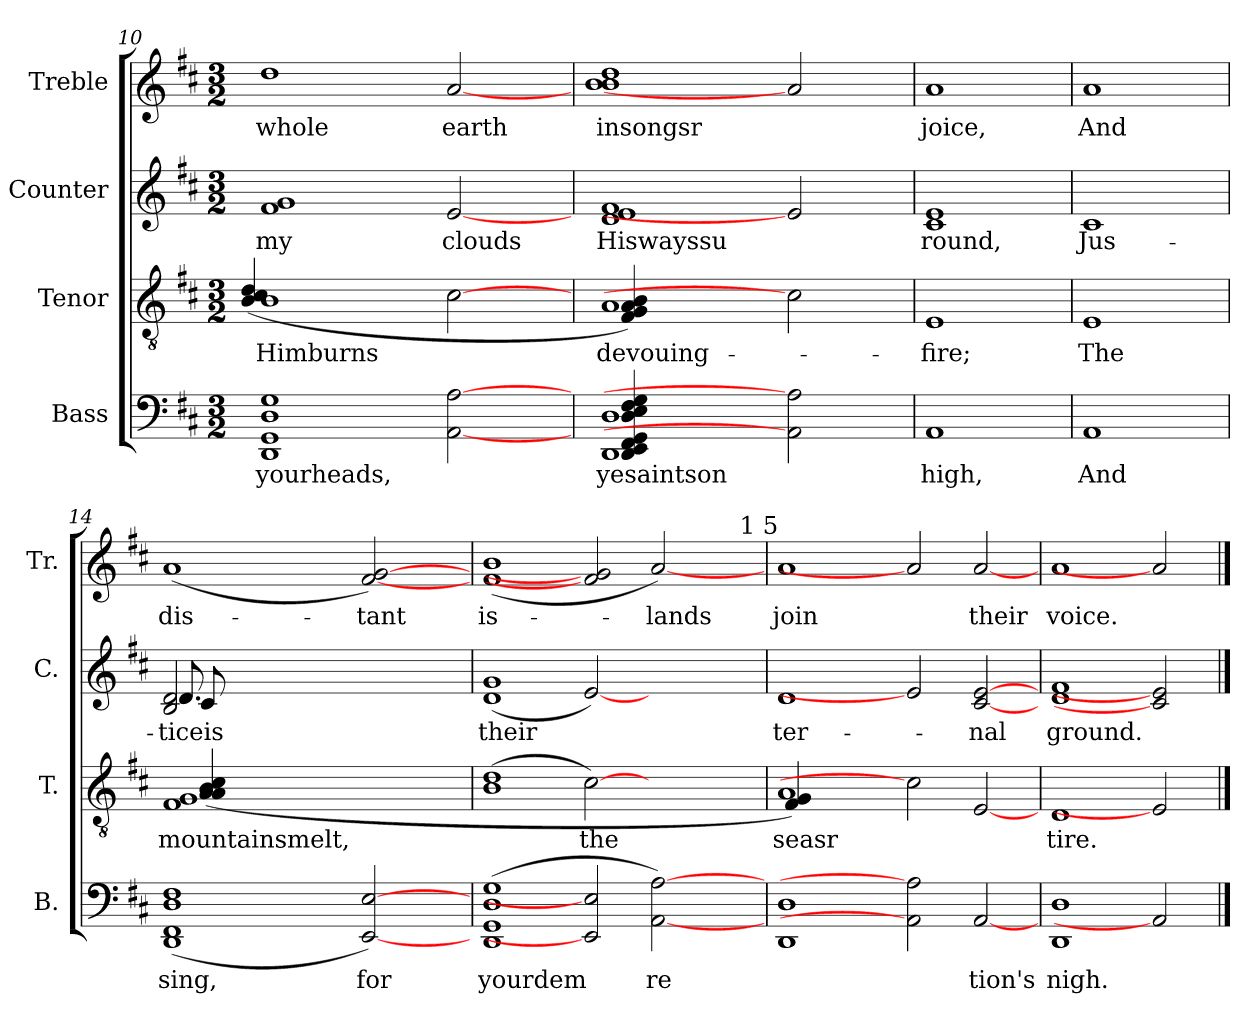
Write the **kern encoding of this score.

**kern	**text	**kern	**text	**kern	**text	**kern	**text
*part4	*part4	*part3	*part3	*part2	*part2	*part1	*part1
*staff4	*staff4	*staff3	*staff3	*staff2	*staff2	*staff1	*staff1
*I"Bass	*	*I"Tenor	*	*I"Counter	*	*I"Treble	*
*I'B.	*	*I'T.	*	*I'C.	*	*I'Tr.	*
*clefF4	*	*clefGv2	*	*clefG2	*	*clefG2	*
*k[f#c#]	*	*k[f#c#]	*	*k[f#c#]	*	*k[f#c#]	*
*D:	*	*D:	*	*D:	*	*D:	*
*M3/2	*	*M3/2	*	*M3/2	*	*M3/2	*
=10	=10	=10	=10	=10	=10	=10	=10
!	!LO:LY:b:rj	!	!LO:LY:b:rj	!	!LO:LY:b:rj	!	!LO:LY:b:rj
*	*	*^	*	*	*	*	*
1G 1D 1GG 1DD	yourheads,	1B	(<4d/< 4c#/< 4B/<	Himburns	1g 1f#	-my	1dd>	whole
.	.	.	1ryy	.	.	.	.	.
!	!LO:LY:b:rj	!	!	!LO:LY:b:rj	!	!LO:LY:b:rj	!	!LO:LY:b:rj
[2A [2AA	.	[2c#	.	.	[2e	clouds	[2a	earth
.	.	.	4ryy	.	.	.	.	.
=11	=11	=11	=11	=11	=11	=11	=11	=11
*^	*	*	*	*	*	*	*	*
!	!	!LO:LY:b:rj	!	!	!LO:LY:b:rj	!	!LO:LY:b:rj	!	!LO:LY:b:rj
(<1D 1DD	(>4G/ 4F#/ 4E/ 4D/ 4GG/ 4FF#/ 4EE/ 4DD/)	yesaintson	(<1A	(<4B/ 4A/ 4G/ 4F#/)	devouing-	1f# 1d 1e	Hiswayssu	1dd 1b 1b	insongsr
.	1ryy	.	.	1ryy	.	.	.	.	.
2A] 2AA]	.	.	2c#]	.	.	2e]	.	2a]	.
.	4ryy	.	.	4ryy	.	.	.	.	.
=12	=12	=12	=12	=12	=12	=12	=12	=12	=12
!	!	!LO:LY:b:rj	!	!	!LO:LY:b:rj	!	!LO:LY:b:rj	!	!LO:LY:b:rj
*v	*v	*	*	*	*	*	*	*	*
*	*	*v	*v	*	*	*	*	*
1AA	high,	1E	-fire;	1c# 1e	round,	1a	joice,
=13	=13	=13	=13	=13	=13	=13	=13
!	!LO:LY:b:rj	!	!LO:LY:b:rj	!	!LO:LY:b:rj	!	!LO:LY:b:rj
1AA	And	1E	The	1c#	Jus-	1a	And
=14	=14	=14	=14	=14	=14	=14	=14
!	!LO:LY:b:rj	!	!LO:LY:b:rj	!	!LO:LY:b:rj	!	!LO:LY:b:rj
*	*	*^	*	*^	*	*	*
*	*	*	*	*	*	*^	*	*	*
(>1D 1FF# 1DD 1F#	sing,	(<1G 1F#	(>4c#/< 4B/< 4A/< 4A/<	mountainsmelt,-	(<2B/ 2d/	8.d/)	8c#/	-ticeis	(<1a	dis-
.	.	.	.	.	.	.	1ryy	.	.	.
.	.	.	.	.	.	1ryy	.	.	.	.
.	.	.	2ryy	.	.	.	.	.	.	.
.	.	.	.	.	1ryy	.	.	.	.	.
.	.	.	2.ryy	.	.	.	.	.	.	.
!	!LO:LY:b:rj	!	!	!	!	!	!	!	!	!LO:LY:b:rj
[2EE [2E)	for	2ryy	.	.	.	.	.	.	[2g [2f#)	-tant
.	.	.	.	.	.	.	4.ryy	.	.	.
.	.	.	.	.	.	4ryy	.	.	.	.
.	.	.	.	.	.	16ryy	.	.	.	.
*	*	*v	*v	*	*	*	*	*	*	*
*	*	*	*	*	*v	*v	*	*	*
=15	=15	=15	=15	=15	=15	=15	=15	=15
!	!LO:LY:b:rj	!	!LO:LY:b:rj	!	!	!LO:LY:b:rj	!	!LO:LY:b:rj
*	*	*	*	*v	*v	*	*^	*
(>1G 1D 1GG 1DD	yourdem	(>1d 1B	-	(<1g 1d	their	(<1b 1f#	1ryy	is-
!	!	!	!LO:LY:b:rj	!	!LO:LY:b:rj	!	!	!
2EE] 2E]	.	[2c#)	the	[2e)	.	2g] 2f#]	2ryy	.
!	!LO:LY:b:rj	!	!	!	!	!	!	!LO:LY:b:rj
[2A [2AA)	re-	2ryy	.	2ryy	.	[2a)	4ryy	-lands
.	.	.	.	.	.	.	8ryy	.
.	.	.	.	.	.	.	32.ryy	.
!	!	!	!	!	!	!	!LO:TX:a:t=1 5	!
.	.	.	.	.	.	.	16ryy	.
.	.	.	.	.	.	.	64ryy	.
=16	=16	=16	=16	=16	=16	=16	=16	=16
!	!LO:LY:b:rj	!	!LO:LY:b:rj	!	!LO:LY:b:rj	!	!	!LO:LY:b:rj
*	*	*^	*	*	*	*v	*v	*
1D 1DD	--	(<1A	4G/ 4F#/)	seasr	1d	ter-	1a	join
.	.	.	1..ryy	.	.	.	.	.
2A] 2AA]	.	2c#]	.	.	2e]	.	2a]	.
!	!LO:LY:b:rj	!	!	!LO:LY:b:rj	!	!LO:LY:b:rj	!	!LO:LY:b:rj
[2AA	-tion's	[2E	.	.	[2c# [2e	-nal	[2a	their
*	*	*v	*v	*	*	*	*	*
=17	=17	=17	=17	=17	=17	=17	=17
!	!LO:LY:b:rj	!	!LO:LY:b:rj	!	!LO:LY:b:rj	!	!LO:LY:b:rj
1D 1DD	nigh.	1D	tire.	1d 1f#	ground.	1a	voice.
2AA]	.	2E]	.	2c#] 2e]	.	2a]	.
==	==	==	==	==	==	==	==
*-	*-	*-	*-	*-	*-	*-	*-
